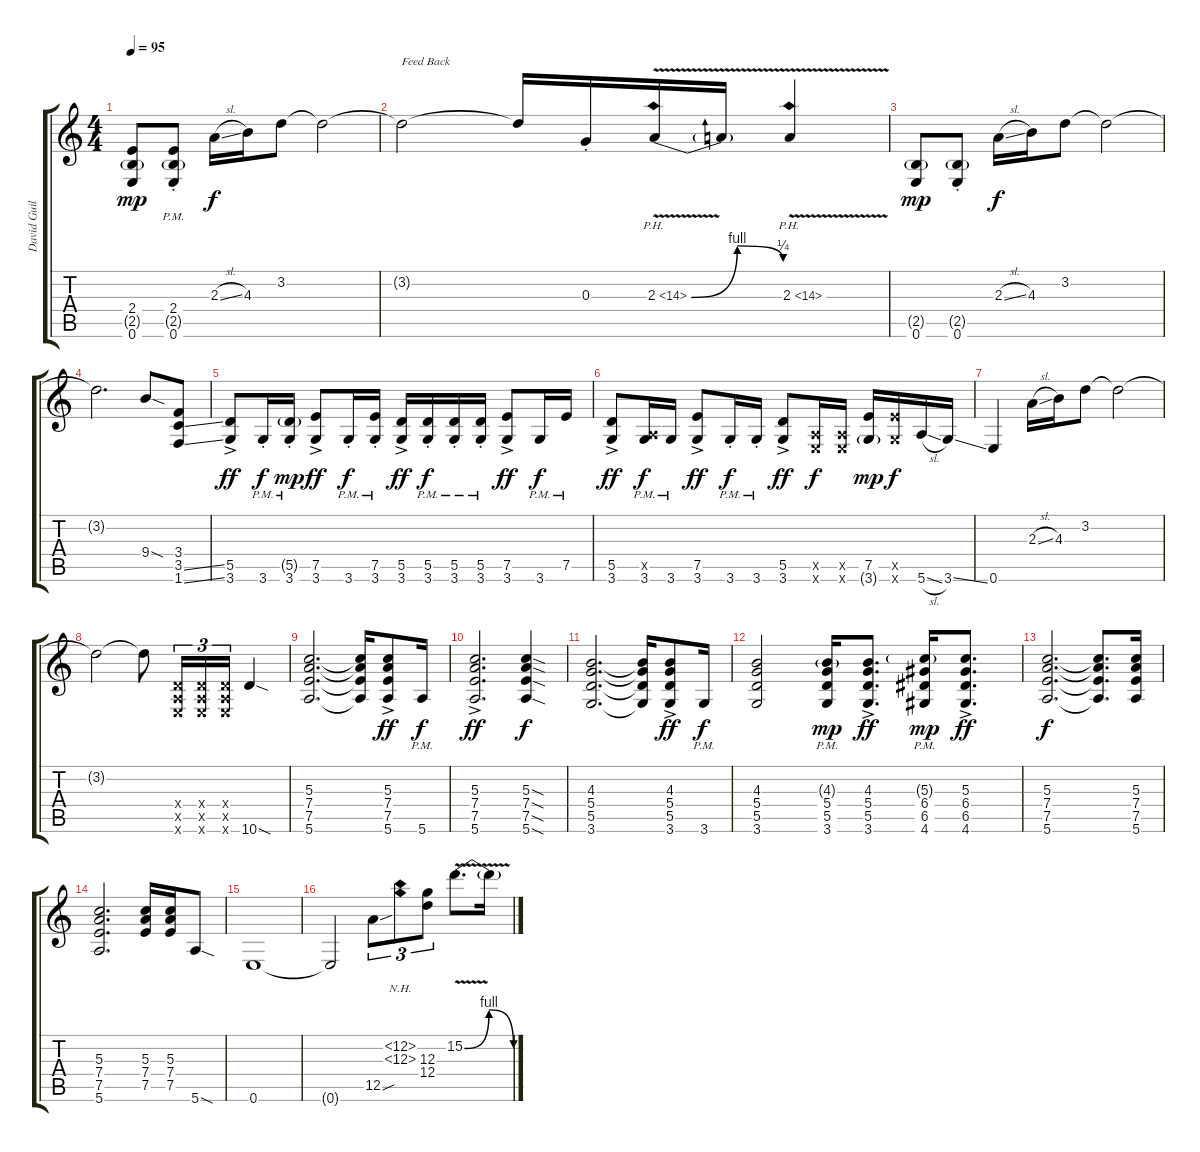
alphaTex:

\track ("David Guilmour" "David Guil") {instrument distortionguitar}
\staff {score tabs}
\tuning (E4 B3 G3 D3 A2 E2) {hide}
\ts (4 4)
\tempo 95
\clef g2
\ks c
(2.4 2.5{g} 0.6).8{dy mp} (2.4{pm} 2.5{g pm} 0.6{pm st}).8 2.3{sl}.16{dy f} 4.3.16 3.2.8 3.2{t}.2 |
3.2{t}.2{txt "Feed Back"} 3.2{t}.16 0.3{st}.16 2.3{be (bendrelease 0 0 15 4 45 4 60 1) ph 12 v}.16 2.3{t}.16 2.3{ph 12 v}.4 |
(2.5{g} 0.6).8{dy mp} (2.5{g st} 0.6{st}).8 2.3{sl}.16{dy f} 4.3.16 3.2.8 3.2{t}.2 |
3.2{t}.2{d} 9.4{sod}.8 (3.4 3.5{ss} 1.6{ss}).8 |
(5.5{ac} 3.6{ac}).8{dy ff} 3.6{pm st}.16{dy f} (5.5{g pm st} 3.6{pm st}).16{dy mp} (7.5{ac} 3.6{ac}).8{dy ff} 3.6{pm st}.16{dy f} (7.5{pm st} 3.6{pm st}).16 (5.5{ac} 3.6{ac}).16{dy ff} (5.5{pm st} 3.6{pm st}).16{dy f} (5.5{pm st} 3.6{pm st}).16 (5.5{pm st} 3.6{pm st}).16 (7.5{ac} 3.6{ac}).8{dy ff} 3.6{pm}.16{dy f} 7.5{pm}.16 |
(5.5{ac} 3.6{ac}).8{dy ff} (0.5{x} 3.6{pm}).16{dy f} 3.6{pm}.16 (7.5{ac} 3.6{ac}).8{dy ff} 3.6{pm st}.16{dy f} 3.6{pm st}.16 (5.5{ac} 3.6{ac}).8{dy ff} (0.5{x} 0.6{x}).16{dy f} (0.5{x} 0.6{x}).16 (7.5 3.6{g}).16{dy mp} (7.5{x} 3.6{x}).16{dy f} 5.6{sl}.16 3.6{ss}.16 |
0.6.4 2.3{sl}.16 4.3.16 3.2.8 3.2{t}.2 |
3.2{t}.2 3.2{t}.8 (0.4{x} 0.5{x} 0.6{x}).16{tu (3 2)} (0.4{x} 0.5{x} 0.6{x}).16{tu (3 2)} (0.4{x} 0.5{x} 0.6{x}).16{tu (3 2)} 10.6{sod}.4 |
(5.3 7.4 7.5 5.6).2{d} (5.3{t} 7.4{t} 7.5{t} 5.6{t}).16 (5.3{ac} 7.4{ac} 7.5{ac} 5.6{ac}).8{dy ff} 5.6{pm}.16{dy f} |
(5.3{ac} 7.4{ac} 7.5{ac} 5.6{ac}).2{d dy ff} (5.3{sod} 7.4{sod} 7.5{sod} 5.6{sod}).4{dy f} |
(4.3 5.4 5.5 3.6).2{d} (4.3{t} 5.4{t} 5.5{t} 3.6{t}).16 (4.3{ac} 5.4{ac} 5.5{ac} 3.6{ac}).8{dy ff} 3.6{pm}.16{dy f} |
(4.3 5.4 5.5 3.6).2 (4.3{g pm} 5.4{pm} 5.5{pm} 3.6{pm}).16{dy mp} (4.3{ac} 5.4{ac} 5.5{ac} 3.6{ac}).8{d dy ff} (5.3{g pm} 6.4{pm} 6.5{pm} 4.6{pm}).16{dy mp} (5.3{ac} 6.4{ac} 6.5{ac} 4.6{ac}).8{d dy ff} |
(5.3 7.4 7.5 5.6).2{d dy f} (5.3{t} 7.4{t} 7.5{t} 5.6{t}).8{d} (5.3 7.4 7.5 5.6).16 |
(5.3 7.4 7.5 5.6).2{d} (5.3 7.4 7.5).16 (5.3 7.4 7.5).16 5.6{sod}.8 |
0.6.1 |
0.6{t}.2 12.5{sou}.8{tu (3 2)} (12.2{nh} 12.3{nh}).8{tu (3 2)} (12.3 12.4).8{tu (3 2)} 15.2{be (bendrelease 0 0 30 4 55 4 60 0) v}.8{d} 15.2{t}.16
